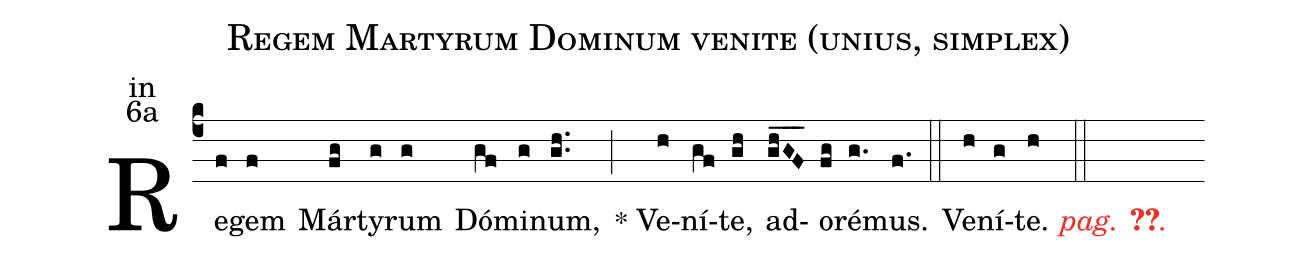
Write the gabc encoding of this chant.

name:Regem Martyrum Dominum venite (unius, simplex);
office-part:in;
mode:6a;
%%
(c4) Re(f)gem(f) Már(fg)ty(g)rum(g) Dó(gf)mi(g)num,(gh..) (;)
<sp>*</sp> Ve(h)ní(gf)te,(gh) ad(ghGF___)o(fg)ré(g.)mus.(f.) (::)
<nlba>Ve(h)ní(g)t{e}. <c><i>pag. <v>\pageref{M-ORIP6a}</v>.</i></c></nlba>(h ::)
